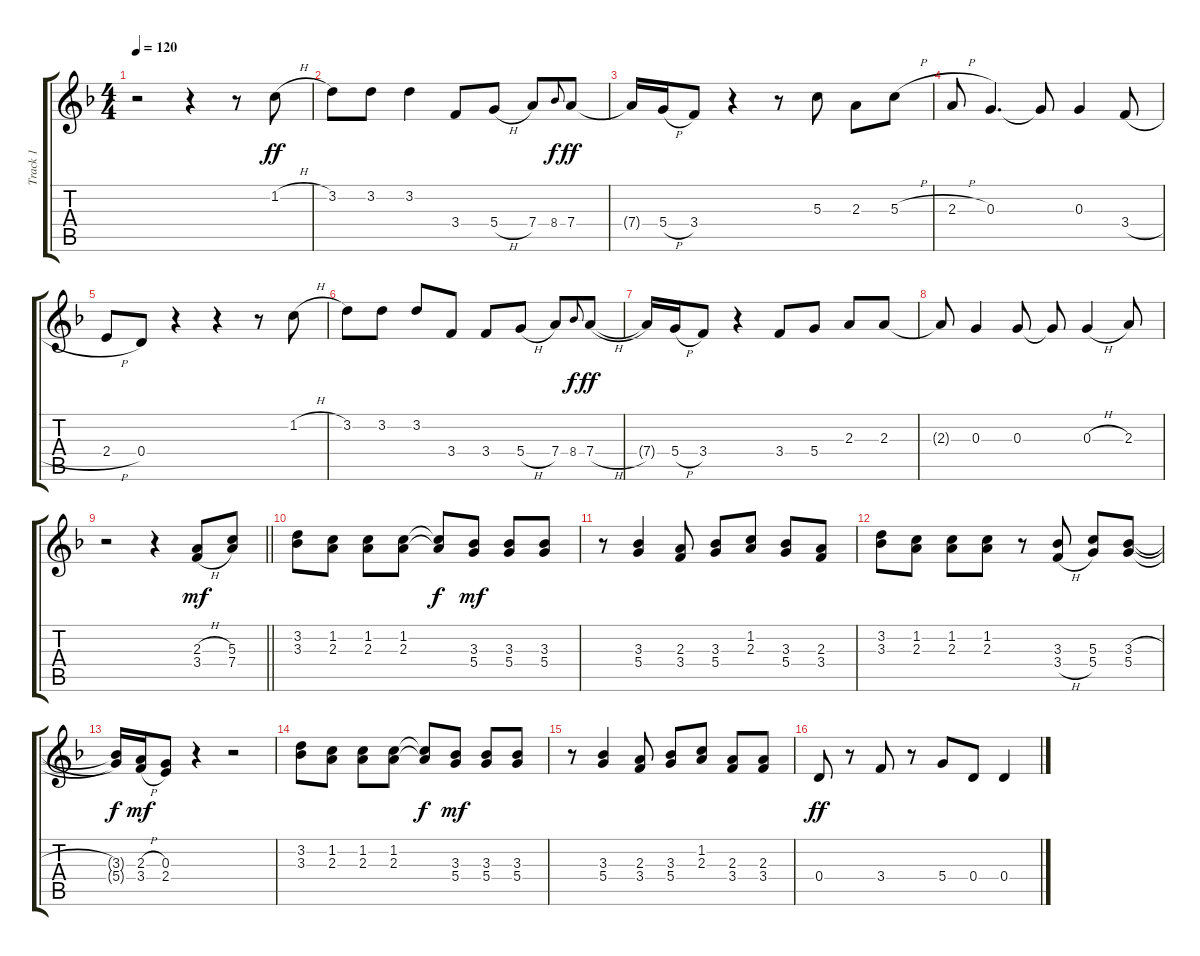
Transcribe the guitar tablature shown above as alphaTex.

\track ("Track 1" "Track 1") {instrument electricguitarjazz}
\staff {score tabs}
\tuning (E4 B3 G3 D3 A2 E2) {hide}
\ts (4 4)
\tempo 120
\clef g2
\ks f
r.2{dy ff} r.4 r.8 1.2{h}.8 |
3.2.8 3.2.8 3.2.4 3.4.8 5.4{h}.8 7.4.8 8.4.8{gr onbeat dy f} 7.4.8{dy ff} |
7.4{t}.16 5.4{h}.16 3.4.8 r.4 r.8 5.3.8 2.3.8 5.3{h}.8 |
2.3{h}.8 0.3.4{d} 0.3{t}.8 0.3.4 3.4{h}.8 |
2.4{h}.8 0.4.8 r.4 r.4 r.8 1.2{h}.8 |
3.2.8 3.2.8 3.2.8 3.4.8 3.4.8 5.4{h}.8 7.4.8 8.4.8{gr onbeat dy f} 7.4{h}.8{dy ff} |
7.4{t}.16 5.4{h}.16 3.4.8 r.4 3.4.8 5.4.8 2.3.8 2.3.8 |
2.3{t}.8 0.3.4 0.3.8 0.3{t}.8 0.3{h}.4 2.3.8 |
\barLineRight lightlight
r.2 r.4 (2.3{h} 3.4{h}).8{dy mf} (5.3 7.4).8 |
(3.2 3.3).8 (1.2 2.3).8 (1.2 2.3).8 (1.2 2.3).8 (1.2{t} 2.3{t}).8{dy f} (3.3 5.4).8{dy mf} (3.3 5.4).8 (3.3 5.4).8 |
r.8 (3.3 5.4).4 (2.3 3.4).8 (3.3 5.4).8 (1.2 2.3).8 (3.3 5.4).8 (2.3 3.4).8 |
(3.2 3.3).8 (1.2 2.3).8 (1.2 2.3).8 (1.2 2.3).8 r.8 (3.3 3.4{h}).8 (5.3 5.4).8 (3.3{h} 5.4).8 |
(3.3{t} 5.4{t}).16{dy f} (2.3{h} 3.4{h}).16{dy mf} (0.3 2.4).8 r.4 r.2 |
(3.2 3.3).8 (1.2 2.3).8 (1.2 2.3).8 (1.2 2.3).8 (1.2{t} 2.3{t}).8{dy f} (3.3 5.4).8{dy mf} (3.3 5.4).8 (3.3 5.4).8 |
r.8 (3.3 5.4).4 (2.3 3.4).8 (3.3 5.4).8 (1.2 2.3).8 (2.3 3.4).8 (2.3 3.4).8 |
0.4.8{dy ff} r.8 3.4.8 r.8 5.4.8 0.4.8 0.4.4
